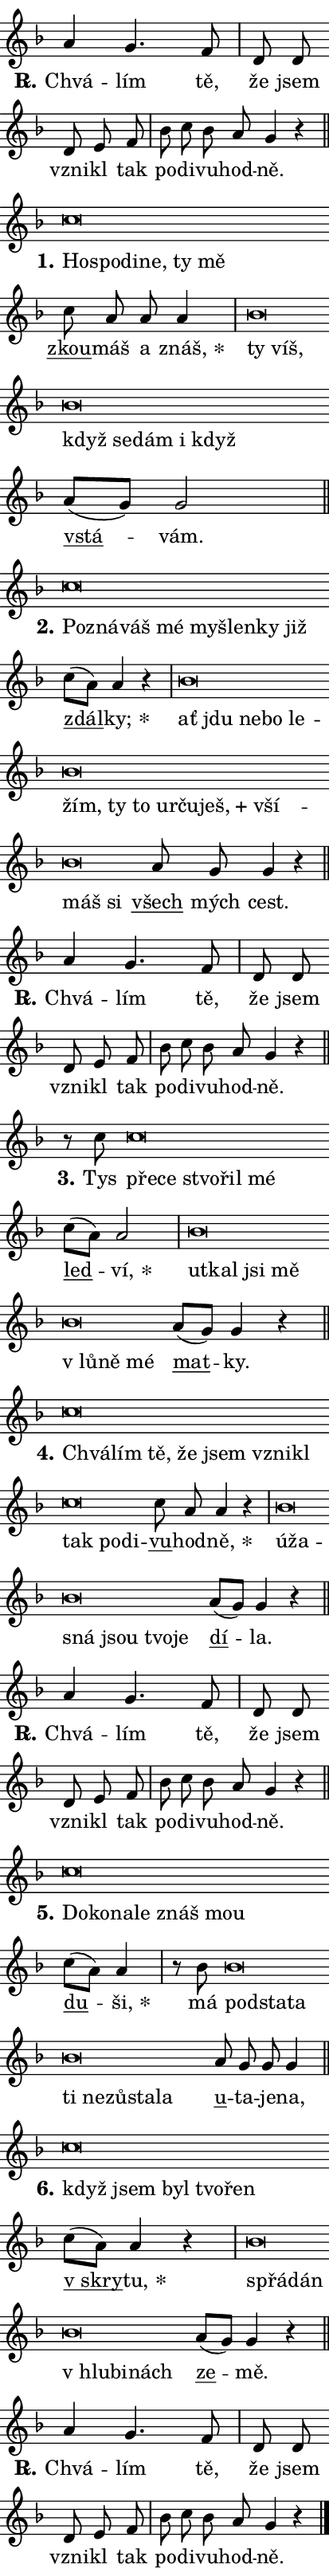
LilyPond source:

\version "2.22.1"
\header { tagline = "" }
\paper {
  indent = 0\cm
  top-margin = 0\cm
  right-margin = 0\cm
  bottom-margin = 0\cm
  left-margin = 0\cm
  paper-width = 7\cm
  page-breaking = #ly:one-page-breaking
  system-system-spacing.basic-distance = #11
  score-system-spacing.basic-distance = #11.3
  ragged-last = ##f
}


%% Author: Thomas Morley
%% https://lists.gnu.org/archive/html/lilypond-user/2020-05/msg00002.html
#(define (line-position grob)
"Returns position of @var[grob} in current system:
   @code{'start}, if at first time-step
   @code{'end}, if at last time-step
   @code{'middle} otherwise
"
  (let* ((col (ly:item-get-column grob))
         (ln (ly:grob-object col 'left-neighbor))
         (rn (ly:grob-object col 'right-neighbor))
         (col-to-check-left (if (ly:grob? ln) ln col))
         (col-to-check-right (if (ly:grob? rn) rn col))
         (break-dir-left
           (and
             (ly:grob-property col-to-check-left 'non-musical #f)
             (ly:item-break-dir col-to-check-left)))
         (break-dir-right
           (and
             (ly:grob-property col-to-check-right 'non-musical #f)
             (ly:item-break-dir col-to-check-right))))
        (cond ((eqv? 1 break-dir-left) 'start)
              ((eqv? -1 break-dir-right) 'end)
              (else 'middle))))

#(define (tranparent-at-line-position vctor)
  (lambda (grob)
  "Relying on @code{line-position} select the relevant enry from @var{vctor}.
Used to determine transparency,"
    (case (line-position grob)
      ((end) (not (vector-ref vctor 0)))
      ((middle) (not (vector-ref vctor 1)))
      ((start) (not (vector-ref vctor 2))))))

noteHeadBreakVisibility =
#(define-music-function (break-visibility)(vector?)
"Makes @code{NoteHead}s transparent relying on @var{break-visibility}"
#{
  \override NoteHead.transparent =
    #(tranparent-at-line-position break-visibility)
#})

#(define delete-ledgers-for-transparent-note-heads
  (lambda (grob)
    "Reads whether a @code{NoteHead} is transparent.
If so this @code{NoteHead} is removed from @code{'note-heads} from
@var{grob}, which is supposed to be @code{LedgerLineSpanner}.
As a result ledgers are not printed for this @code{NoteHead}"
    (let* ((nhds-array (ly:grob-object grob 'note-heads))
           (nhds-list
             (if (ly:grob-array? nhds-array)
                 (ly:grob-array->list nhds-array)
                 '()))
           ;; Relies on the transparent-property being done before
           ;; Staff.LedgerLineSpanner.after-line-breaking is executed.
           ;; This is fragile ...
           (to-keep
             (remove
               (lambda (nhd)
                 (ly:grob-property nhd 'transparent #f))
               nhds-list)))
      ;; TODO find a better method to iterate over grob-arrays, similiar
      ;; to filter/remove etc for lists
      ;; For now rebuilt from scratch
      (set! (ly:grob-object grob 'note-heads)  '())
      (for-each
        (lambda (nhd)
          (ly:pointer-group-interface::add-grob grob 'note-heads nhd))
        to-keep))))

hideNotes = {
  \noteHeadBreakVisibility #begin-of-line-visible
}
unHideNotes = {
  \noteHeadBreakVisibility #all-visible
}

% work-around for resetting accidentals
% https://lilypond.org/doc/v2.23/Documentation/notation/displaying-rhythms#unmetered-music
cadenzaMeasure = {
  \cadenzaOff
  \partial 1024 s1024
  \cadenzaOn
}

#(define-markup-command (accent layout props text) (markup?)
  "Underline accented syllable"
  (interpret-markup layout props
    #{\markup \override #'(offset . 4.3) \underline { #text }#}))

responsum = \markup \concat {
  "R" \hspace #-1.05 \path #0.1 #'((moveto 0 0.07) (lineto 0.9 0.8)) \hspace #0.05 "."
}

\layout {
    \context {
        \Staff
        \remove "Time_signature_engraver"
        \override LedgerLineSpanner.after-line-breaking = #delete-ledgers-for-transparent-note-heads
    }
    \context {
        \Voice {
            \override NoteHead.output-attributes = #'((class . "notehead"))
            \override Hairpin.height = #0.55
        }
    }
    \context {
        \Lyrics {
            \override StanzaNumber.output-attributes = #'((class . "stanzanumber"))
            \override LyricSpace.minimum-distance = #0.9
            \override LyricText.font-name = #"TeX Gyre Schola"
            \override LyricText.font-size = 1
            \override StanzaNumber.font-name = #"TeX Gyre Schola Bold"
            \override StanzaNumber.font-size = 1
        }
    }
}

% magnetic-lyrics.ily
%
%   written by
%     Jean Abou Samra <jean@abou-samra.fr>
%     Werner Lemberg <wl@gnu.org>
%
%   adapted by
%     Jiri Hon <jiri.hon@gmail.com>
%
% Version 2022-Apr-15

% https://www.mail-archive.com/lilypond-user@gnu.org/msg149350.html

#(define (Left_hyphen_pointer_engraver context)
   "Collect syllable-hyphen-syllable occurrences in lyrics and store
them in properties.  This engraver only looks to the left.  For
example, if the lyrics input is @code{foo -- bar}, it does the
following.

@itemize @bullet
@item
Set the @code{text} property of the @code{LyricHyphen} grob between
@q{foo} and @q{bar} to @code{foo}.

@item
Set the @code{left-hyphen} property of the @code{LyricText} grob with
text @q{foo} to the @code{LyricHyphen} grob between @q{foo} and
@q{bar}.
@end itemize

Use this auxiliary engraver in combination with the
@code{lyric-@/text::@/apply-@/magnetic-@/offset!} hook."
   (let ((hyphen #f)
         (text #f))
     (make-engraver
      (acknowledgers
       ((lyric-syllable-interface engraver grob source-engraver)
        (set! text grob)))
      (end-acknowledgers
       ((lyric-hyphen-interface engraver grob source-engraver)
        ;(when (not (grob::has-interface grob 'lyric-space-interface))
          (set! hyphen grob)));)
      ((stop-translation-timestep engraver)
       (when (and text hyphen)
         (ly:grob-set-object! text 'left-hyphen hyphen))
       (set! text #f)
       (set! hyphen #f)))))

#(define (lyric-text::apply-magnetic-offset! grob)
   "If the space between two syllables is less than the value in
property @code{LyricText@/.details@/.squash-threshold}, move the right
syllable to the left so that it gets concatenated with the left
syllable.

Use this function as a hook for
@code{LyricText@/.after-@/line-@/breaking} if the
@code{Left_@/hyphen_@/pointer_@/engraver} is active."
   (let ((hyphen (ly:grob-object grob 'left-hyphen #f)))
     (when hyphen
       (let ((left-text (ly:spanner-bound hyphen LEFT)))
         (when (grob::has-interface left-text 'lyric-syllable-interface)
           (let* ((common (ly:grob-common-refpoint grob left-text X))
                  (this-x-ext (ly:grob-extent grob common X))
                  (left-x-ext
                   (begin
                     ;; Trigger magnetism for left-text.
                     (ly:grob-property left-text 'after-line-breaking)
                     (ly:grob-extent left-text common X)))
                  ;; `delta` is the gap width between two syllables.
                  (delta (- (interval-start this-x-ext)
                            (interval-end left-x-ext)))
                  (details (ly:grob-property grob 'details))
                  (threshold (assoc-get 'squash-threshold details 0.2)))
             (when (< delta threshold)
               (let* (;; We have to manipulate the input text so that
                      ;; ligatures crossing syllable boundaries are not
                      ;; disabled.  For languages based on the Latin
                      ;; script this is essentially a beautification.
                      ;; However, for non-Western scripts it can be a
                      ;; necessity.
                      (lt (ly:grob-property left-text 'text))
                      (rt (ly:grob-property grob 'text))
                      (is-space (grob::has-interface hyphen 'lyric-space-interface))
                      (space (if is-space " " ""))
                      (space-markup (grob-interpret-markup grob " "))
                      (space-size (interval-length (ly:stencil-extent space-markup X)))
                      (extra-delta (if is-space space-size 0))
                      ;; Append new syllable.
                      (ltrt-space (if (and (string? lt) (string? rt))
                                (string-append lt space rt)
                                (make-concat-markup (list lt space rt))))
                      ;; Right-align `ltrt` to the right side.
                      (ltrt-space-markup (grob-interpret-markup
                               grob
                               (make-translate-markup
                                (cons (interval-length this-x-ext) 0)
                                (make-right-align-markup ltrt-space)))))
                 (begin
                   ;; Don't print `left-text`.
                   (ly:grob-set-property! left-text 'stencil #f)
                   ;; Set text and stencil (which holds all collected
                   ;; syllables so far) and shift it to the left.
                   (ly:grob-set-property! grob 'text ltrt-space)
                   (ly:grob-set-property! grob 'stencil ltrt-space-markup)
                   (ly:grob-translate-axis! grob (- (- delta extra-delta)) X))))))))))


#(define (lyric-hyphen::displace-bounds-first grob)
   ;; Make very sure this callback isn't triggered too early.
   (let ((left (ly:spanner-bound grob LEFT))
         (right (ly:spanner-bound grob RIGHT)))
     (ly:grob-property left 'after-line-breaking)
     (ly:grob-property right 'after-line-breaking)
     (ly:lyric-hyphen::print grob)))

squashThreshold = #0.4

\layout {
  \context {
    \Lyrics
    \consists #Left_hyphen_pointer_engraver
    \override LyricText.after-line-breaking =
      #lyric-text::apply-magnetic-offset!
    \override LyricHyphen.stencil = #lyric-hyphen::displace-bounds-first
    \override LyricText.details.squash-threshold = \squashThreshold
    \override LyricHyphen.minimum-distance = 0
    \override LyricHyphen.minimum-length = \squashThreshold
  }
}

squash = \override LyricText.details.squash-threshold = 9999
unSquash = \override LyricText.details.squash-threshold = \squashThreshold

left = \override LyricText.self-alignment-X = #LEFT
unLeft = \revert LyricText.self-alignment-X

starOffset = #(lambda (grob) 
                (let ((x_offset (ly:self-alignment-interface::aligned-on-x-parent grob)))
                  (if (= x_offset 0) 0 (+ x_offset 1.2))))

star = #(define-music-function (syllable)(string?)
"Append star separator at the end of a syllable"
#{
  \once \override LyricText.X-offset = #starOffset
  \lyricmode { \markup {
    #syllable
    \override #'((font-name . "TeX Gyre Schola Bold")) \hspace #0.2 \lower #0.65 \larger "*"
  } }
#})

starAccent = #(define-music-function (syllable)(string?)
"Append star separator at the end of a syllable and make accent"
#{
  \once \override LyricText.X-offset = #starOffset
  \lyricmode { \markup {
    \accent #syllable
    \override #'((font-name . "TeX Gyre Schola Bold")) \hspace #0.2 \lower #0.65 \larger "*"
  } }
#})

breath = #(define-music-function (syllable)(string?)
"Append breathing indicator at the end of a syllable"
#{
  \lyricmode { \markup { #syllable "+" } }
#})

optionalBreath = #(define-music-function (syllable)(string?)
"Append optional breathing indicator at the end of a syllable"
#{
  \lyricmode { \markup { #syllable "(+)" } }
#})


\score {
    <<
        \new Voice = "melody" { \cadenzaOn \key f \major \relative { a'4 g4. f8 \cadenzaMeasure \bar "|" d d \bar "" d e f \cadenzaMeasure \bar "|" bes c bes a g4 r \cadenzaMeasure \bar "||" \break } }
        \new Lyrics \lyricsto "melody" { \lyricmode { \set stanza = \responsum
Chvá -- lím tě, že jsem vzni -- kl tak po -- di -- vu -- hod -- ně. } }
    >>
    \layout {}
}

\score {
    <<
        \new Voice = "melody" { \cadenzaOn \key f \major \relative { c''\breve*1/16 \hideNotes \breve*1/16 \bar "" \breve*1/16 \bar "" \breve*1/16 \bar "" \breve*1/16 \breve*1/16 \bar "" \unHideNotes \bar "" c8 a a a4 \cadenzaMeasure \bar "|" bes\breve*1/16 \hideNotes \breve*1/16 \bar "" \breve*1/16 \bar "" \breve*1/16 \bar "" \breve*1/16 \bar "" \breve*1/16 \breve*1/16 \bar "" \unHideNotes \bar "" a8[( g)] g2 \cadenzaMeasure \bar "||" \break } }
        \new Lyrics \lyricsto "melody" { \lyricmode { \set stanza = "1."
\left Ho -- \squash spo -- di -- ne, ty mě \unLeft \unSquash \markup \accent zkou -- máš a \star znáš, \left ty \squash víš, když se -- dám i když \unLeft \unSquash \markup \accent vstá -- vám. } }
    >>
    \layout {}
}

\score {
    <<
        \new Voice = "melody" { \cadenzaOn \key f \major \relative { c''\breve*1/16 \hideNotes \breve*1/16 \bar "" \breve*1/16 \bar "" \breve*1/16 \bar "" \breve*1/16 \bar "" \breve*1/16 \bar "" \breve*1/16 \breve*1/16 \bar "" \unHideNotes \bar "" c8[( a)] a4 r \cadenzaMeasure \bar "|" bes\breve*1/16 \hideNotes \breve*1/16 \bar "" \breve*1/16 \bar "" \breve*1/16 \bar "" \breve*1/16 \bar "" \breve*1/16 \bar "" \breve*1/16 \bar "" \breve*1/16 \bar "" \breve*1/16 \bar "" \breve*1/16 \bar "" \breve*1/16 \bar "" \breve*1/16 \bar "" \breve*1/16 \breve*1/16 \bar "" \unHideNotes \bar "" a8 g g4 r \cadenzaMeasure \bar "||" \break } }
        \new Lyrics \lyricsto "melody" { \lyricmode { \set stanza = "2."
\left Po -- \squash zná -- váš mé my -- šlen -- ky již \unLeft \unSquash \markup \accent zdál -- \star ky; \left ať \squash jdu ne -- bo le -- žím, ty to ur -- ču -- \breath "ješ," vší -- máš si \unLeft \unSquash \markup \accent všech mých cest. } }
    >>
    \layout {}
}

\score {
    <<
        \new Voice = "melody" { \cadenzaOn \key f \major \relative { a'4 g4. f8 \cadenzaMeasure \bar "|" d d \bar "" d e f \cadenzaMeasure \bar "|" bes c bes a g4 r \cadenzaMeasure \bar "||" \break } }
        \new Lyrics \lyricsto "melody" { \lyricmode { \set stanza = \responsum
Chvá -- lím tě, že jsem vzni -- kl tak po -- di -- vu -- hod -- ně. } }
    >>
    \layout {}
}

\score {
    <<
        \new Voice = "melody" { \cadenzaOn \key f \major \relative { r8 c''8 c\breve*1/16 \hideNotes \breve*1/16 \bar "" \breve*1/16 \bar "" \breve*1/16 \breve*1/16 \bar "" \unHideNotes \bar "" c8[( a)] a2 \cadenzaMeasure \bar "|" bes\breve*1/16 \hideNotes \breve*1/16 \bar "" \breve*1/16 \bar "" \breve*1/16 \bar "" \breve*1/16 \bar "" \breve*1/16 \breve*1/16 \bar "" \unHideNotes \bar "" a8[( g)] g4 r \cadenzaMeasure \bar "||" \break } }
        \new Lyrics \lyricsto "melody" { \lyricmode { \set stanza = "3."
Tys \left pře -- \squash ce stvo -- řil mé \unLeft \unSquash \markup \accent led -- \star ví, \left ut -- \squash kal jsi mě "v lů" -- ně mé \unLeft \unSquash \markup \accent mat -- ky. } }
    >>
    \layout {}
}

\score {
    <<
        \new Voice = "melody" { \cadenzaOn \key f \major \relative { c''\breve*1/16 \hideNotes \breve*1/16 \bar "" \breve*1/16 \bar "" \breve*1/16 \bar "" \breve*1/16 \bar "" \breve*1/16 \bar "" \breve*1/16 \bar "" \breve*1/16 \bar "" \breve*1/16 \breve*1/16 \bar "" \unHideNotes \bar "" c8 a a4 r \cadenzaMeasure \bar "|" bes\breve*1/16 \hideNotes \breve*1/16 \bar "" \breve*1/16 \bar "" \breve*1/16 \bar "" \breve*1/16 \breve*1/16 \bar "" \unHideNotes \bar "" a8[( g)] g4 r \cadenzaMeasure \bar "||" \break } }
        \new Lyrics \lyricsto "melody" { \lyricmode { \set stanza = "4."
\left Chvá -- \squash lím tě, že jsem vzni -- kl tak po -- di -- \unLeft \unSquash \markup \accent vu -- hod -- \star ně, \left ú -- \squash ža -- sná jsou tvo -- je \unLeft \unSquash \markup \accent dí -- la. } }
    >>
    \layout {}
}

\score {
    <<
        \new Voice = "melody" { \cadenzaOn \key f \major \relative { a'4 g4. f8 \cadenzaMeasure \bar "|" d d \bar "" d e f \cadenzaMeasure \bar "|" bes c bes a g4 r \cadenzaMeasure \bar "||" \break } }
        \new Lyrics \lyricsto "melody" { \lyricmode { \set stanza = \responsum
Chvá -- lím tě, že jsem vzni -- kl tak po -- di -- vu -- hod -- ně. } }
    >>
    \layout {}
}

\score {
    <<
        \new Voice = "melody" { \cadenzaOn \key f \major \relative { c''\breve*1/16 \hideNotes \breve*1/16 \bar "" \breve*1/16 \bar "" \breve*1/16 \bar "" \breve*1/16 \breve*1/16 \bar "" \unHideNotes \bar "" c8[( a)] a4 \cadenzaMeasure \bar "|" r8 bes8 bes\breve*1/16 \hideNotes \breve*1/16 \bar "" \breve*1/16 \bar "" \breve*1/16 \bar "" \breve*1/16 \bar "" \breve*1/16 \bar "" \breve*1/16 \breve*1/16 \bar "" \unHideNotes \bar "" a8 g g g4 \cadenzaMeasure \bar "||" \break } }
        \new Lyrics \lyricsto "melody" { \lyricmode { \set stanza = "5."
\left Do -- \squash ko -- na -- le znáš mou \unLeft \unSquash \markup \accent du -- \star ši, má \left pod -- \squash sta -- ta ti ne -- zů -- sta -- la \unLeft \unSquash \markup \accent u -- ta -- je -- na, } }
    >>
    \layout {}
}

\score {
    <<
        \new Voice = "melody" { \cadenzaOn \key f \major \relative { c''\breve*1/16 \hideNotes \breve*1/16 \bar "" \breve*1/16 \bar "" \breve*1/16 \breve*1/16 \bar "" \unHideNotes \bar "" c8[( a)] a4 r \cadenzaMeasure \bar "|" bes\breve*1/16 \hideNotes \breve*1/16 \bar "" \breve*1/16 \bar "" \breve*1/16 \breve*1/16 \bar "" \unHideNotes \bar "" a8[( g)] g4 r \cadenzaMeasure \bar "||" \break } }
        \new Lyrics \lyricsto "melody" { \lyricmode { \set stanza = "6."
\left když \squash jsem byl tvo -- řen \unLeft \unSquash \markup \accent "v skry" -- \star tu, \left spřá -- \squash dán "v hlu" -- bi -- nách \unLeft \unSquash \markup \accent ze -- mě. } }
    >>
    \layout {}
}

\score {
    <<
        \new Voice = "melody" { \cadenzaOn \key f \major \relative { a'4 g4. f8 \cadenzaMeasure \bar "|" d d \bar "" d e f \cadenzaMeasure \bar "|" bes c bes a g4 r \cadenzaMeasure \bar "||" \break } \bar "|." }
        \new Lyrics \lyricsto "melody" { \lyricmode { \set stanza = \responsum
Chvá -- lím tě, že jsem vzni -- kl tak po -- di -- vu -- hod -- ně. } }
    >>
    \layout {}
}
